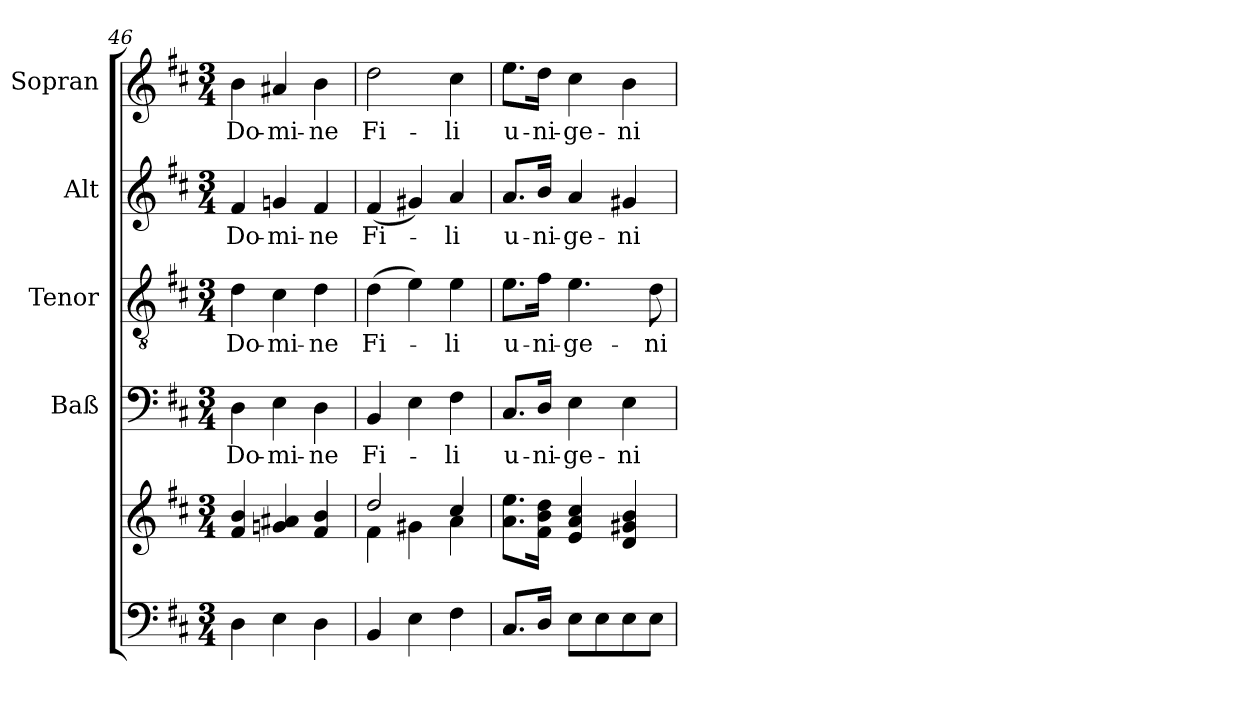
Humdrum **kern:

**kern	**kern	**kern	**text	**kern	**text	**kern	**text	**kern	**text
*part5	*part5	*part4	*part4	*part3	*part3	*part2	*part2	*part1	*part1
*staff6	*staff5	*staff4	*staff4	*staff3	*staff3	*staff2	*staff2	*staff1	*staff1
*	*	*I"Baß	*	*I"Tenor	*	*I"Alt	*	*I"Sopran	*
!!LO:PB:g=z
*clefF4	*clefG2	*clefF4	*	*clefGv2	*	*clefG2	*	*clefG2	*
*k[f#c#]	*k[f#c#]	*k[f#c#]	*	*k[f#c#]	*	*k[f#c#]	*	*k[f#c#]	*
*D:	*D:	*D:	*	*D:	*	*D:	*	*D:	*
*M3/4	*M3/4	*M3/4	*	*M3/4	*	*M3/4	*	*M3/4	*
=46	=46	=46	=46	=46	=46	=46	=46	=46	=46
!	!	!	!LO:LY:b	!	!LO:LY:b	!	!LO:LY:b	!	!LO:LY:b
4D\	4f#/ 4b/	4D\	Do-	4d\	Do-	4f#/	Do-	4b\	Do-
!	!	!	!LO:LY:b	!	!LO:LY:b	!	!LO:LY:b	!	!LO:LY:b
4E\	4gn/ 4a#X/	4E\	-mi-	4c#\	-mi-	4gn/	-mi-	4a#X/	-mi-
!	!	!	!LO:LY:b	!	!LO:LY:b	!	!LO:LY:b	!	!LO:LY:b
4D\	4f#/ 4b/	4D\	-ne	4d\	-ne	4f#/	-ne	4b\	-ne
=47	=47	=47	=47	=47	=47	=47	=47	=47	=47
*	*^	*	*	*	*	*	*	*	*
!	!	!	!	!LO:LY:b	!	!LO:LY:b	!	!LO:LY:b	!	!LO:LY:b
4BB/	2dd/	4f#\	4BB/	Fi-	(>4d\	Fi-	(<4f#/	Fi-	2dd\	Fi-
4E\	.	4g#X\	4E\	.	4e\)	.	4g#X/)	.	.	.
!	!	!	!	!LO:LY:b	!	!LO:LY:b	!	!LO:LY:b	!	!LO:LY:b
4F#\	4cc#/	4a\	4F#\	-li	4e\	-li	4a/	-li	4cc#\	-li
=48	=48	=48	=48	=48	=48	=48	=48	=48	=48	=48
!	!	!	!	!LO:LY:b	!	!LO:LY:b	!	!LO:LY:b	!	!LO:LY:b
*	*v	*v	*	*	*	*	*	*	*	*
8.C#/L	8.a\ 8.ee\L	8.C#/L	u-	8.e\L	u-	8.a/L	u-	8.ee\L	u-
!	!	!	!LO:LY:b	!	!LO:LY:b	!	!LO:LY:b	!	!LO:LY:b
16D/Jk	16f#\ 16b\ 16dd\Jk	16D/Jk	-ni-	16f#\Jk	-ni-	16b/Jk	-ni-	16dd\Jk	-ni-
!	!	!	!LO:LY:b	!	!LO:LY:b	!	!LO:LY:b	!	!LO:LY:b
8E\L	4e/ 4a/ 4cc#/	4E\	-ge-	4.e\	-ge-	4a/	-ge-	4cc#\	-ge-
8E\	.	.	.	.	.	.	.	.	.
!	!	!	!LO:LY:b	!	!	!	!LO:LY:b	!	!LO:LY:b
8E\	4d/ 4g#X/ 4b/	4E\	-ni-	.	.	4g#X/	-ni-	4b\	-ni-
!	!	!	!	!	!LO:LY:b	!	!	!	!
8E\J	.	.	.	8d\	-ni-	.	.	.	.
=	=	=	=	=	=	=	=	=	=
*-	*-	*-	*-	*-	*-	*-	*-	*-	*-
